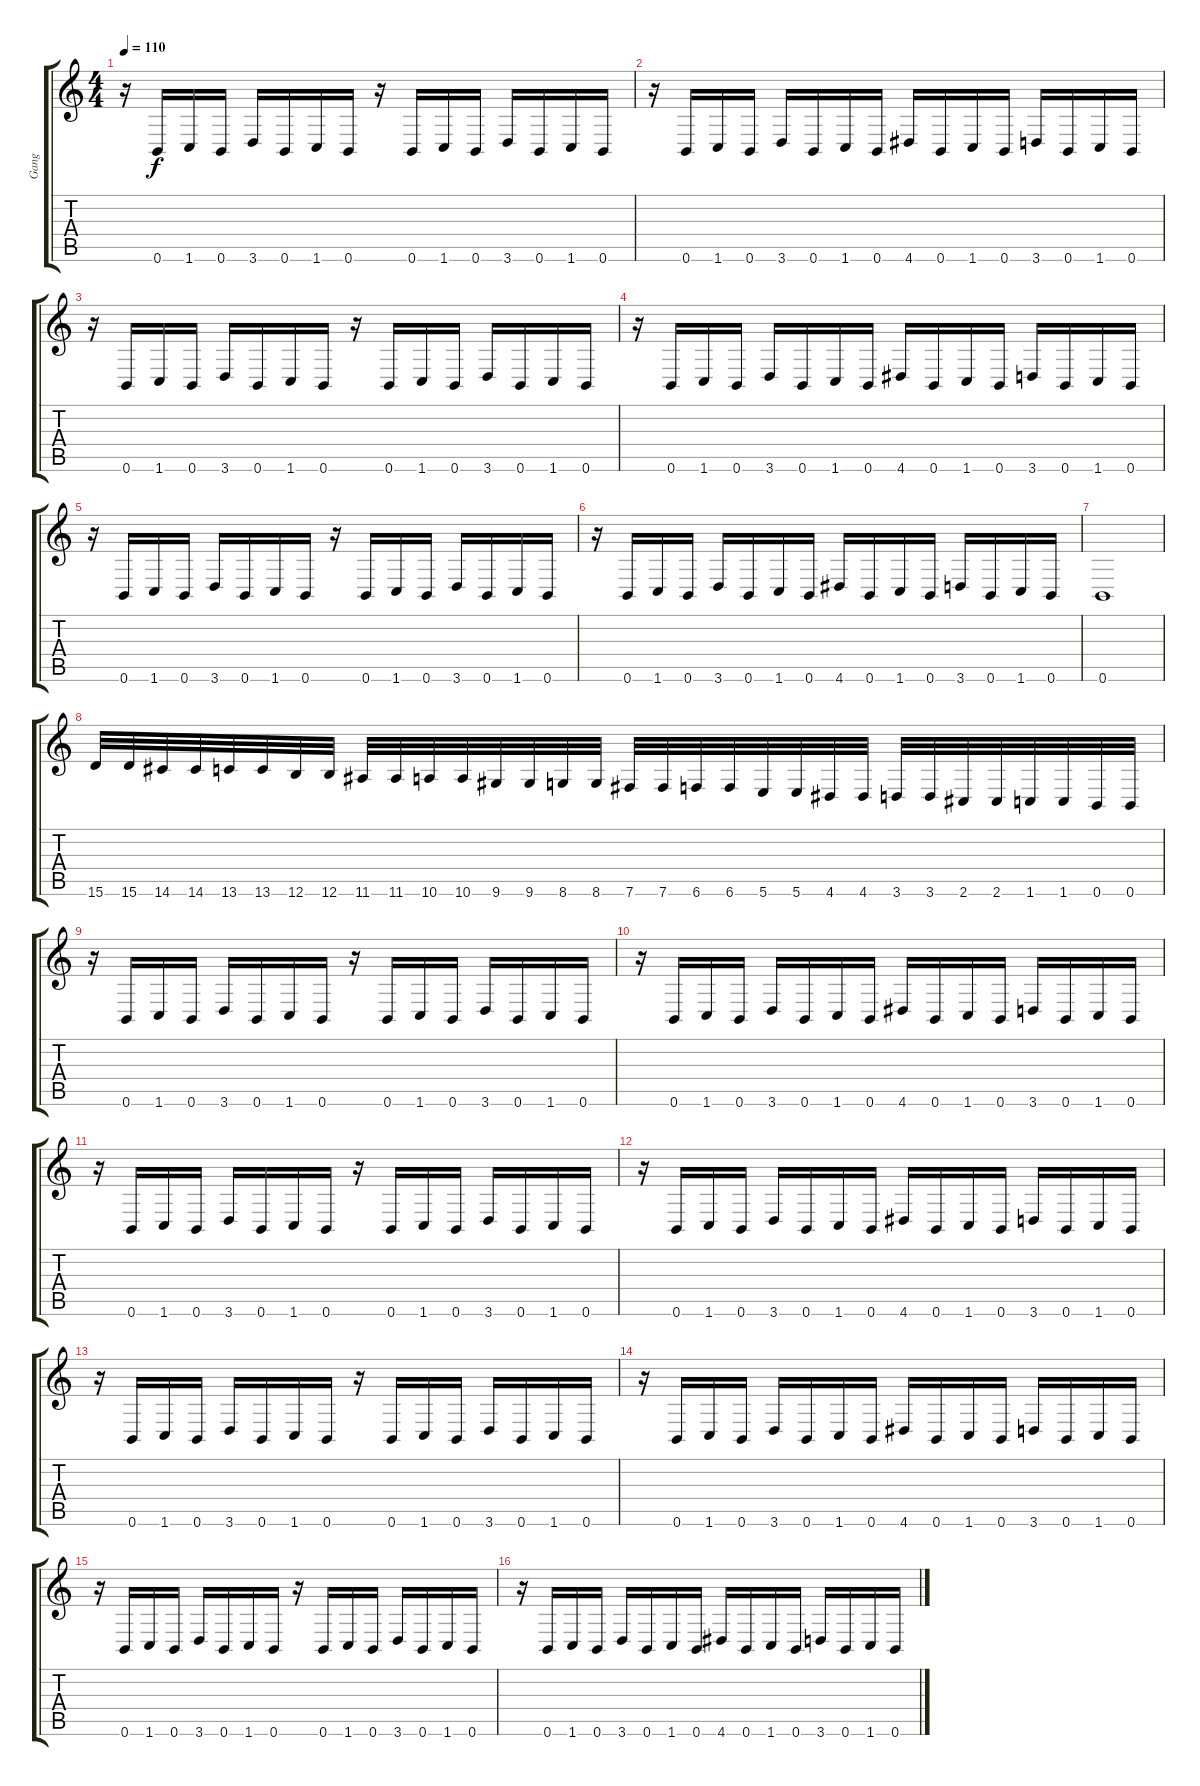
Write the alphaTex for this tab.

\track ("Gang" "Gang") {instrument distortionguitar}
\staff {score tabs}
\tuning (Db4 Ab3 E3 B2 Gb2 B1) {hide}
\ts (4 4)
\tempo 110
\clef g2
\ks c
r.16{dy f instrument distortionguitar} 0.6.16 1.6.16 0.6.16 3.6.16 0.6.16 1.6.16 0.6.16 r.16 0.6.16 1.6.16 0.6.16 3.6.16 0.6.16 1.6.16 0.6.16 |
r.16 0.6.16 1.6.16 0.6.16 3.6.16 0.6.16 1.6.16 0.6.16 4.6.16 0.6.16 1.6.16 0.6.16 3.6.16 0.6.16 1.6.16 0.6.16 |
r.16 0.6.16 1.6.16 0.6.16 3.6.16 0.6.16 1.6.16 0.6.16 r.16 0.6.16 1.6.16 0.6.16 3.6.16 0.6.16 1.6.16 0.6.16 |
r.16 0.6.16 1.6.16 0.6.16 3.6.16 0.6.16 1.6.16 0.6.16 4.6.16 0.6.16 1.6.16 0.6.16 3.6.16 0.6.16 1.6.16 0.6.16 |
r.16 0.6.16 1.6.16 0.6.16 3.6.16 0.6.16 1.6.16 0.6.16 r.16 0.6.16 1.6.16 0.6.16 3.6.16 0.6.16 1.6.16 0.6.16 |
r.16 0.6.16 1.6.16 0.6.16 3.6.16 0.6.16 1.6.16 0.6.16 4.6.16 0.6.16 1.6.16 0.6.16 3.6.16 0.6.16 1.6.16 0.6.16 |
0.6.1 |
15.6.32 15.6.32 14.6.32 14.6.32 13.6.32 13.6.32 12.6.32 12.6.32 11.6.32 11.6.32 10.6.32 10.6.32 9.6.32 9.6.32 8.6.32 8.6.32 7.6.32 7.6.32 6.6.32 6.6.32 5.6.32 5.6.32 4.6.32 4.6.32 3.6.32 3.6.32 2.6.32 2.6.32 1.6.32 1.6.32 0.6.32 0.6.32 |
r.16 0.6.16 1.6.16 0.6.16 3.6.16 0.6.16 1.6.16 0.6.16 r.16 0.6.16 1.6.16 0.6.16 3.6.16 0.6.16 1.6.16 0.6.16 |
r.16 0.6.16 1.6.16 0.6.16 3.6.16 0.6.16 1.6.16 0.6.16 4.6.16 0.6.16 1.6.16 0.6.16 3.6.16 0.6.16 1.6.16 0.6.16 |
r.16 0.6.16 1.6.16 0.6.16 3.6.16 0.6.16 1.6.16 0.6.16 r.16 0.6.16 1.6.16 0.6.16 3.6.16 0.6.16 1.6.16 0.6.16 |
r.16 0.6.16 1.6.16 0.6.16 3.6.16 0.6.16 1.6.16 0.6.16 4.6.16 0.6.16 1.6.16 0.6.16 3.6.16 0.6.16 1.6.16 0.6.16 |
r.16 0.6.16 1.6.16 0.6.16 3.6.16 0.6.16 1.6.16 0.6.16 r.16 0.6.16 1.6.16 0.6.16 3.6.16 0.6.16 1.6.16 0.6.16 |
r.16 0.6.16 1.6.16 0.6.16 3.6.16 0.6.16 1.6.16 0.6.16 4.6.16 0.6.16 1.6.16 0.6.16 3.6.16 0.6.16 1.6.16 0.6.16 |
r.16 0.6.16 1.6.16 0.6.16 3.6.16 0.6.16 1.6.16 0.6.16 r.16 0.6.16 1.6.16 0.6.16 3.6.16 0.6.16 1.6.16 0.6.16 |
r.16 0.6.16 1.6.16 0.6.16 3.6.16 0.6.16 1.6.16 0.6.16 4.6.16 0.6.16 1.6.16 0.6.16 3.6.16 0.6.16 1.6.16 0.6.16
